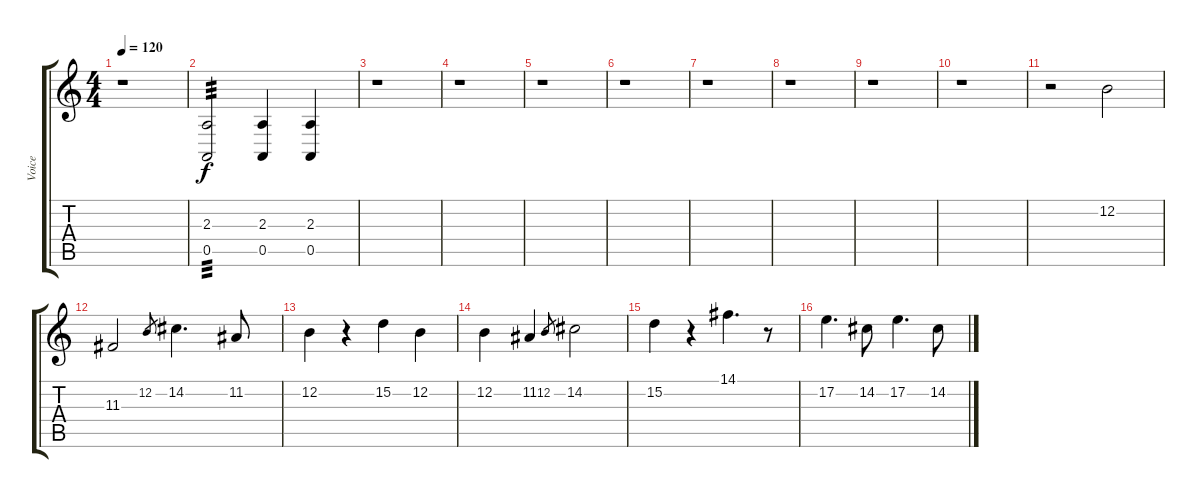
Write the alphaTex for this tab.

\track ("Voice" "Voice") {instrument pad7halo}
\staff {score tabs}
\tuning (E4 B3 G3 D3 A2 E2) {hide}
\ts (4 4)
\tempo 120
\clef g2
\ks c
r.1{dy f} |
(2.3 0.5).2{tp 3 volume 10} (2.3 0.5).4 (2.3 0.5).4 |
r.1 |
r.1 |
r.1 |
r.1 |
r.1 |
r.1 |
r.1 |
r.1 |
r.2{instrument pad7halo} 12.2.2 |
11.3.2 12.2.8{gr} 14.2.4{d} 11.2.8 |
12.2.4 r.4 15.2.4 12.2.4 |
12.2.4 11.2.4 12.2.8{gr} 14.2.2 |
15.2.4 r.4 14.1.4{d} r.8 |
17.2.4{d} 14.2.8 17.2.4{d} 14.2.8
